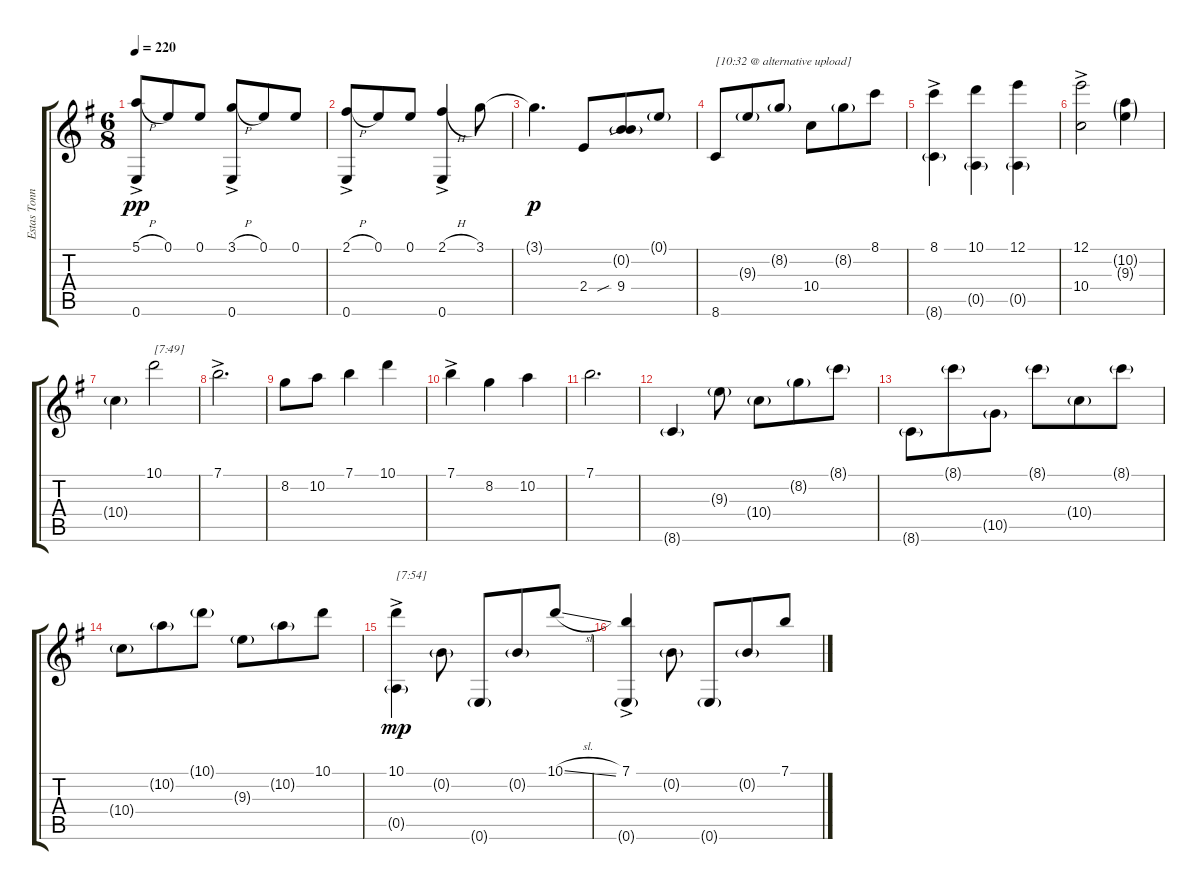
\track ("Estas Tonné" "Estas Tonn") {instrument acousticguitarnylon}
\staff {score tabs}
\tuning (E4 B3 G3 D3 A2 E2) {hide}
\ts (6 8)
\tempo 220
\clef g2
\ks eminor
(5.1{h ac} 0.6).8{dy pp} 0.1.8 0.1.8 (3.1{h ac} 0.6).8 0.1.8 0.1.8 |
(2.1{h ac} 0.6).8 0.1.8 0.1.8 (2.1{h ac} 0.6).4 3.1.8 |
3.1{t}.4{d dy p} 2.4.8 (0.2{g} 9.4{sib}).8 0.1{g}.8 |
8.6.8{txt "[10:32 @ alternative upload]"} 9.3{g}.8 8.2{g}.8 10.4.8 8.2{g}.8 8.1.8 |
(8.1{ac} 8.6{g}).4 (10.1 0.5{g}).4 (12.1 0.5{g}).4 |
(12.1{ac} 10.4).2 (10.2{g} 9.3{g}).4 |
10.4{g}.4 10.1.2{txt "[7:49]"} |
7.1{ac}.2{d} |
8.2.8 10.2.8 7.1.4 10.1.4 |
7.1{ac}.4 8.2.4 10.2.4 |
7.1.2{d} |
8.6{g}.4 9.3{g}.8 10.4{g}.8 8.2{g}.8 8.1{g}.8 |
8.6{g}.8 8.1{g}.8 10.5{g}.8 8.1{g}.8 10.4{g}.8 8.1{g}.8 |
10.4{g}.8 10.2{g}.8 10.1{g}.8 9.3{g}.8 10.2{g}.8 10.1.8 |
(10.1{ac} 0.5{g}).4{txt "[7:54]" dy mp} 0.2{g}.8 0.6{g}.8 0.2{g}.8 10.1{sl}.8 |
(7.1{ac} 0.6{g}).4 0.2{g}.8 0.6{g}.8 0.2{g}.8 7.1{sl}.8
